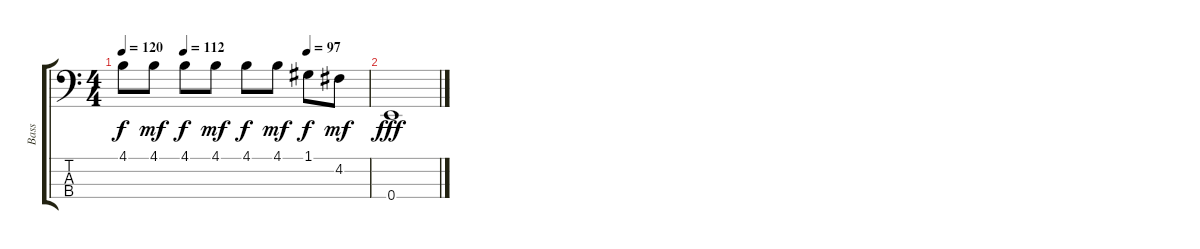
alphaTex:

\track ("Bass" "Bass") {instrument fretlessbass}
\staff {score tabs}
\tuning (G2 D2 A1 E1) {hide}
\ts (4 4)
\tempo 120
\tempo (112 0.25)
\tempo (97 0.75)
\clef f4
\ks c
4.1.8{dy f} 4.1.8{dy mf} 4.1.8{dy f} 4.1.8{dy mf} 4.1.8{dy f} 4.1.8{dy mf} 1.1.8{dy f} 4.2.8{dy mf} |
0.4.1{dy fff}
